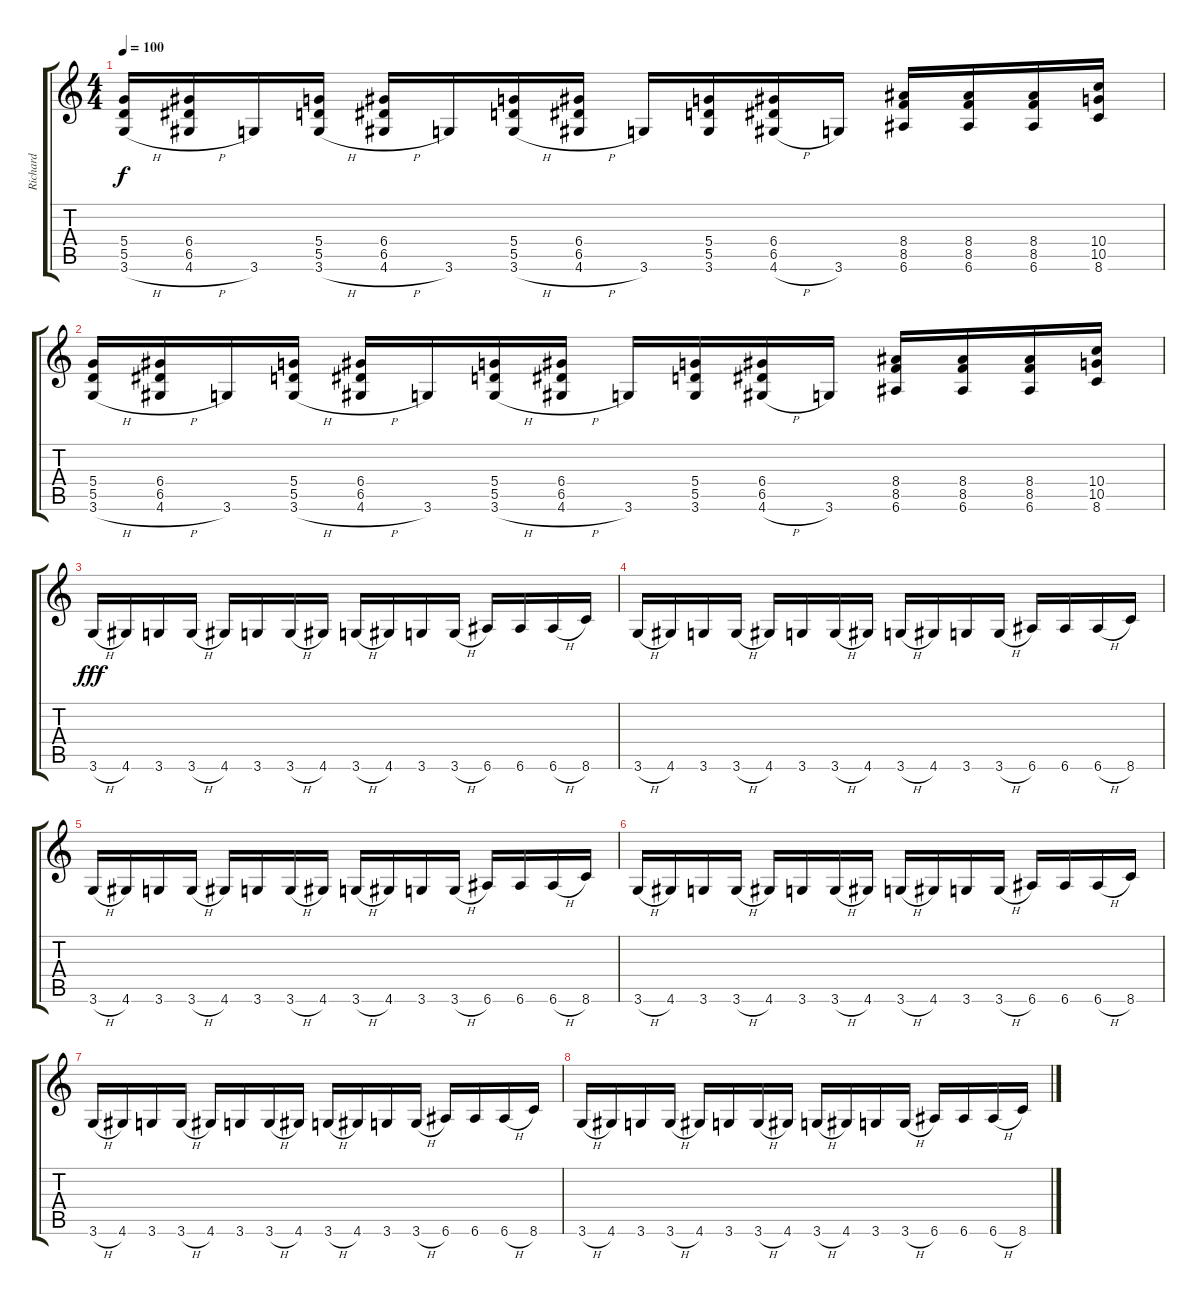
\track ("Richard" "Richard") {instrument distortionguitar}
\staff {score tabs}
\tuning (E4 B3 G3 D3 A2 E2) {hide}
\ts (4 4)
\tempo 100
\clef g2
\ks c
(5.4 5.5 3.6{h}).16{dy f} (6.4 6.5 4.6{h}).16 3.6.16 (5.4 5.5 3.6{h}).16 (6.4 6.5 4.6{h}).16 3.6.16 (5.4 5.5 3.6{h}).16 (6.4 6.5 4.6{h}).16 3.6.16 (5.4 5.5 3.6).16 (6.4 6.5 4.6{h}).16 3.6.16 (8.4 8.5 6.6).16 (8.4 8.5 6.6).16 (8.4 8.5 6.6).16 (10.4 10.5 8.6).16 |
(5.4 5.5 3.6{h}).16 (6.4 6.5 4.6{h}).16 3.6.16 (5.4 5.5 3.6{h}).16 (6.4 6.5 4.6{h}).16 3.6.16 (5.4 5.5 3.6{h}).16 (6.4 6.5 4.6{h}).16 3.6.16 (5.4 5.5 3.6).16 (6.4 6.5 4.6{h}).16 3.6.16 (8.4 8.5 6.6).16 (8.4 8.5 6.6).16 (8.4 8.5 6.6).16 (10.4 10.5 8.6).16 |
3.6{h}.16{dy fff} 4.6.16 3.6.16 3.6{h}.16 4.6.16 3.6.16 3.6{h}.16 4.6.16 3.6{h}.16 4.6.16 3.6.16 3.6{h}.16 6.6.16 6.6.16 6.6{h}.16 8.6.16 |
3.6{h}.16 4.6.16 3.6.16 3.6{h}.16 4.6.16 3.6.16 3.6{h}.16 4.6.16 3.6{h}.16 4.6.16 3.6.16 3.6{h}.16 6.6.16 6.6.16 6.6{h}.16 8.6.16 |
3.6{h}.16 4.6.16 3.6.16 3.6{h}.16 4.6.16 3.6.16 3.6{h}.16 4.6.16 3.6{h}.16 4.6.16 3.6.16 3.6{h}.16 6.6.16 6.6.16 6.6{h}.16 8.6.16 |
3.6{h}.16 4.6.16 3.6.16 3.6{h}.16 4.6.16 3.6.16 3.6{h}.16 4.6.16 3.6{h}.16 4.6.16 3.6.16 3.6{h}.16 6.6.16 6.6.16 6.6{h}.16 8.6.16 |
3.6{h}.16 4.6.16 3.6.16 3.6{h}.16 4.6.16 3.6.16 3.6{h}.16 4.6.16 3.6{h}.16 4.6.16 3.6.16 3.6{h}.16 6.6.16 6.6.16 6.6{h}.16 8.6.16 |
3.6{h}.16 4.6.16 3.6.16 3.6{h}.16 4.6.16 3.6.16 3.6{h}.16 4.6.16 3.6{h}.16 4.6.16 3.6.16 3.6{h}.16 6.6.16 6.6.16 6.6{h}.16 8.6.16
